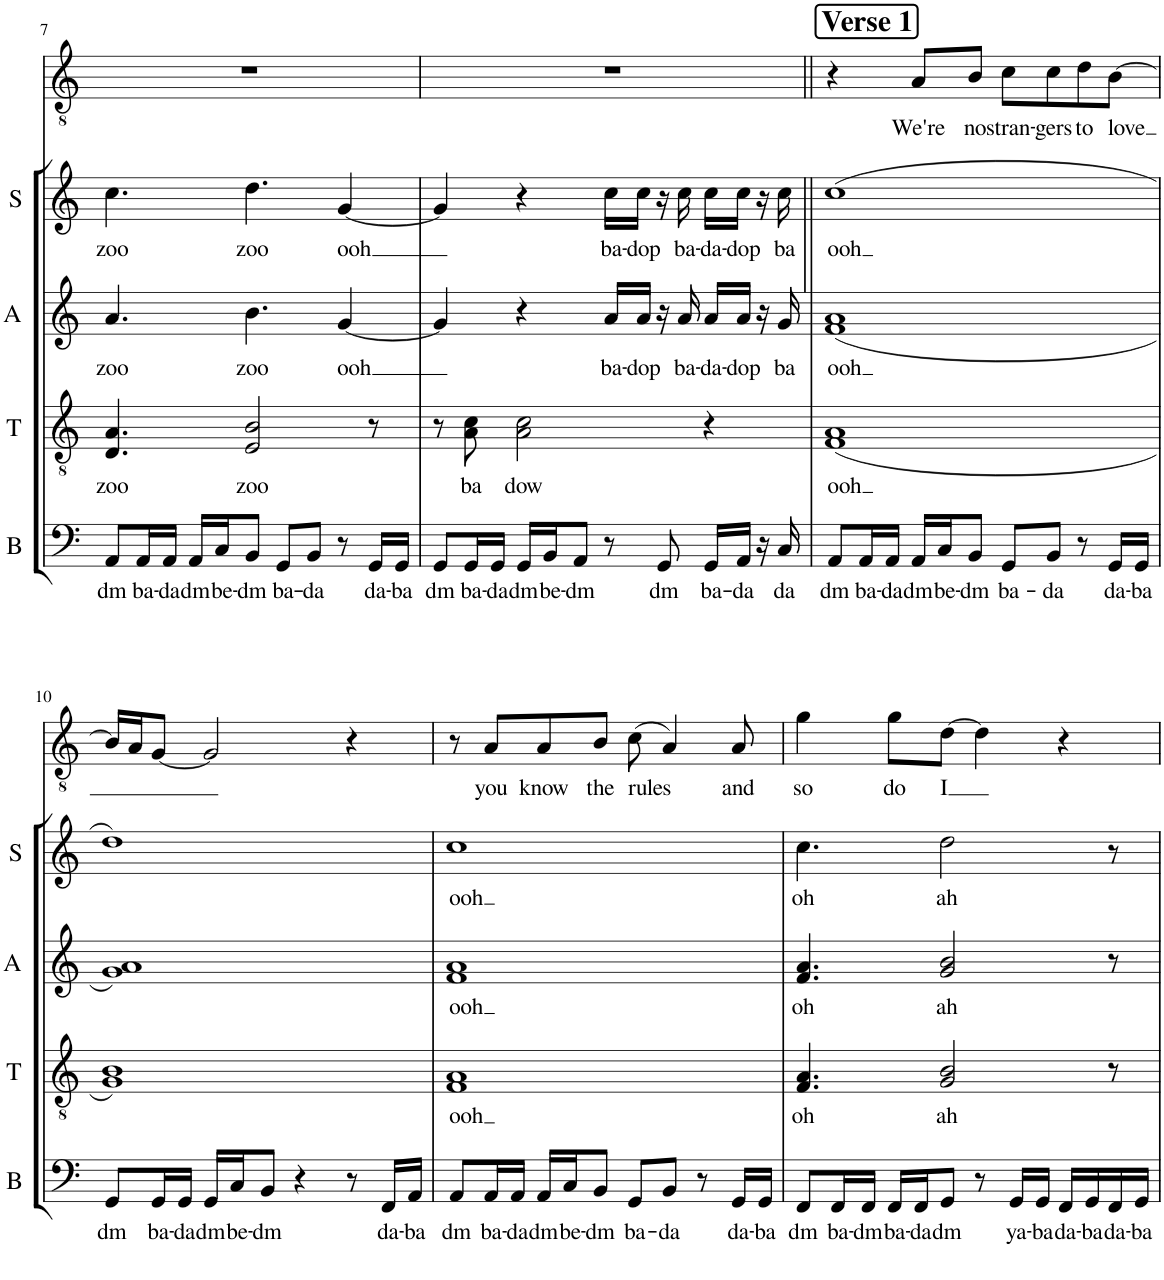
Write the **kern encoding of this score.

**kern	**text	**kern	**text	**kern	**text	**kern	**text	**kern	**text
*part5	*part5	*part4	*part4	*part3	*part3	*part2	*part2	*part1	*part1
*staff5	*staff5	*staff4	*staff4	*staff3	*staff3	*staff2	*staff2	*staff1	*staff1
*I"Bass	*	*I"Tenor	*	*I"Alto	*	*I"Soprano	*	*I"Solo	*
*I'B	*	*I'T	*	*I'A	*	*I'S	*	*	*
!!LO:PB:g=z
*clefF4	*	*clefGv2	*	*clefG2	*	*clefG2	*	*clefGv2	*
*k[]	*	*k[]	*	*k[]	*	*k[]	*	*k[]	*
*M4/4	*	*M4/4	*	*M4/4	*	*M4/4	*	*M4/4	*
=7	=7	=7	=7	=7	=7	=7	=7	=7	=7
!	!LO:LY:b	!	!LO:LY:b	!	!LO:LY:b	!	!LO:LY:b	!	!
8AA/L	dm	4.D/ 4.A/	zoo	4.a/	zoo	4.cc\	zoo	1r	.
!	!LO:LY:b	!	!	!	!	!	!	!	!
16AA/L	ba-	.	.	.	.	.	.	.	.
!	!LO:LY:b	!	!	!	!	!	!	!	!
16AA/JJ	-da	.	.	.	.	.	.	.	.
!	!LO:LY:b	!	!	!	!	!	!	!	!
16AA/LL	dm	.	.	.	.	.	.	.	.
!	!LO:LY:b	!	!	!	!	!	!	!	!
16C/J	be-	.	.	.	.	.	.	.	.
!	!LO:LY:b	!	!LO:LY:b	!	!LO:LY:b	!	!LO:LY:b	!	!
8BB/J	-dm	2E/ 2B/	zoo	4.b\	zoo	4.dd\	zoo	.	.
!	!LO:LY:b	!	!	!	!	!	!	!	!
8GG/L	ba-	.	.	.	.	.	.	.	.
!	!LO:LY:b	!	!	!	!	!	!	!	!
8BB/J	-da	.	.	.	.	.	.	.	.
!	!	!	!	!	!LO:LY:b	!	!LO:LY:b	!	!
8r	.	.	.	[4g/	ooh	[4g/	ooh	.	.
!	!LO:LY:b	!	!	!	!	!	!	!	!
16GG/LL	da-	8r	.	.	.	.	.	.	.
!	!LO:LY:b	!	!	!	!	!	!	!	!
16GG/JJ	-ba	.	.	.	.	.	.	.	.
=8	=8	=8	=8	=8	=8	=8	=8	=8	=8
!	!LO:LY:b	!	!	!	!	!	!	!	!
8GG/L	dm	8r	.	4g/]	.	4g/]	.	1r	.
!	!LO:LY:b	!	!LO:LY:b	!	!	!	!	!	!
16GG/L	ba-	8A\ 8c\	ba	.	.	.	.	.	.
!	!LO:LY:b	!	!	!	!	!	!	!	!
16GG/JJ	-da	.	.	.	.	.	.	.	.
!	!LO:LY:b	!	!LO:LY:b	!	!	!	!	!	!
16GG/LL	dm	2A\ 2c\	dow	4r	.	4r	.	.	.
!	!LO:LY:b	!	!	!	!	!	!	!	!
16BB/J	be-	.	.	.	.	.	.	.	.
!	!LO:LY:b	!	!	!	!	!	!	!	!
8AA/J	-dm	.	.	.	.	.	.	.	.
!	!	!	!	!	!LO:LY:b	!	!LO:LY:b	!	!
8r	.	.	.	16a/LL	ba-	16cc\LL	ba-	.	.
!	!	!	!	!	!LO:LY:b	!	!LO:LY:b	!	!
.	.	.	.	16a/JJ	-dop	16cc\JJ	-dop	.	.
!	!LO:LY:b	!	!	!	!	!	!	!	!
8GG/	dm	.	.	16r	.	16r	.	.	.
!	!	!	!	!	!LO:LY:b	!	!LO:LY:b	!	!
.	.	.	.	16a/	ba-	16cc\	ba-	.	.
!	!LO:LY:b	!	!	!	!LO:LY:b	!	!LO:LY:b	!	!
16GG/LL	ba-	4r	.	16a/LL	-da-	16cc\LL	-da-	.	.
!	!LO:LY:b	!	!	!	!LO:LY:b	!	!LO:LY:b	!	!
16AA/JJ	-da	.	.	16a/JJ	-dop	16cc\JJ	-dop	.	.
16r	.	.	.	16r	.	16r	.	.	.
!	!LO:LY:b	!	!	!	!LO:LY:b	!	!LO:LY:b	!	!
16C/	da	.	.	16g/	ba	16cc\	ba	.	.
!!LO:REH:place=s1:a:B:cj:fs=14:t=Verse 1
=9||	=9||	=9||	=9||	=9||	=9||	=9||	=9||	=9||	=9||
!	!LO:LY:b	!	!LO:LY:b	!	!LO:LY:b	!	!LO:LY:b	!	!
8AA/L	dm	(1F 1A	ooh	(1f 1a	ooh	(1cc	ooh	4r	.
!	!LO:LY:b	!	!	!	!	!	!	!	!
16AA/L	ba-	.	.	.	.	.	.	.	.
!	!LO:LY:b	!	!	!	!	!	!	!	!
16AA/JJ	-da	.	.	.	.	.	.	.	.
!	!LO:LY:b	!	!	!	!	!	!	!	!LO:LY:b
16AA/LL	dm	.	.	.	.	.	.	8A/L	We're
!	!LO:LY:b	!	!	!	!	!	!	!	!
16C/J	be-	.	.	.	.	.	.	.	.
!	!LO:LY:b	!	!	!	!	!	!	!	!LO:LY:b
8BB/J	-dm	.	.	.	.	.	.	8B/J	no
!	!LO:LY:b	!	!	!	!	!	!	!	!LO:LY:b
8GG/L	ba-	.	.	.	.	.	.	8c\L	stran-
!	!LO:LY:b	!	!	!	!	!	!	!	!LO:LY:b
8BB/J	-da	.	.	.	.	.	.	8c\	-gers
!	!	!	!	!	!	!	!	!	!LO:LY:b
8r	.	.	.	.	.	.	.	8d\	to
!	!LO:LY:b	!	!	!	!	!	!	!	!LO:LY:b
16GG/LL	da-	.	.	.	.	.	.	[8B\J	love
!	!LO:LY:b	!	!	!	!	!	!	!	!
16GG/JJ	-ba	.	.	.	.	.	.	.	.
!!LO:LB:g=z
=10	=10	=10	=10	=10	=10	=10	=10	=10	=10
!	!LO:LY:b	!	!	!	!	!	!	!	!
8GG/L	dm	1G 1B)	.	1g 1a)	.	1dd)	.	16B/LL]	.
.	.	.	.	.	.	.	.	16A/J	.
!	!LO:LY:b	!	!	!	!	!	!	!	!
16GG/L	ba-	.	.	.	.	.	.	[8G/J	.
!	!LO:LY:b	!	!	!	!	!	!	!	!
16GG/JJ	-da	.	.	.	.	.	.	.	.
!	!LO:LY:b	!	!	!	!	!	!	!	!
16GG/LL	dm	.	.	.	.	.	.	2G/]	.
!	!LO:LY:b	!	!	!	!	!	!	!	!
16C/J	be-	.	.	.	.	.	.	.	.
!	!LO:LY:b	!	!	!	!	!	!	!	!
8BB/J	-dm	.	.	.	.	.	.	.	.
4r	.	.	.	.	.	.	.	.	.
8r	.	.	.	.	.	.	.	4r	.
!	!LO:LY:b	!	!	!	!	!	!	!	!
16FF/LL	da-	.	.	.	.	.	.	.	.
!	!LO:LY:b	!	!	!	!	!	!	!	!
16AA/JJ	-ba	.	.	.	.	.	.	.	.
=11	=11	=11	=11	=11	=11	=11	=11	=11	=11
!	!LO:LY:b	!	!LO:LY:b	!	!LO:LY:b	!	!LO:LY:b	!	!
8AA/L	dm	1F 1A	ooh	1f 1a	ooh	1cc	ooh	8r	.
!	!LO:LY:b	!	!	!	!	!	!	!	!LO:LY:b
16AA/L	ba-	.	.	.	.	.	.	8A/L	you
!	!LO:LY:b	!	!	!	!	!	!	!	!
16AA/JJ	-da	.	.	.	.	.	.	.	.
!	!LO:LY:b	!	!	!	!	!	!	!	!LO:LY:b
16AA/LL	dm	.	.	.	.	.	.	8A/	know
!	!LO:LY:b	!	!	!	!	!	!	!	!
16C/J	be-	.	.	.	.	.	.	.	.
!	!LO:LY:b	!	!	!	!	!	!	!	!LO:LY:b
8BB/J	-dm	.	.	.	.	.	.	8B/J	the
!	!LO:LY:b	!	!	!	!	!	!	!	!LO:LY:b
8GG/L	ba-	.	.	.	.	.	.	(8c\	rules
!	!LO:LY:b	!	!	!	!	!	!	!	!
8BB/J	-da	.	.	.	.	.	.	4A/)	.
8r	.	.	.	.	.	.	.	.	.
!	!LO:LY:b	!	!	!	!	!	!	!	!LO:LY:b
16GG/LL	da-	.	.	.	.	.	.	8A/	and
!	!LO:LY:b	!	!	!	!	!	!	!	!
16GG/JJ	-ba	.	.	.	.	.	.	.	.
=12	=12	=12	=12	=12	=12	=12	=12	=12	=12
!	!LO:LY:b	!	!LO:LY:b	!	!LO:LY:b	!	!LO:LY:b	!	!LO:LY:b
8FF/L	dm	4.F/ 4.A/	oh	4.f/ 4.a/	oh	4.cc\	oh	4g\	so
!	!LO:LY:b	!	!	!	!	!	!	!	!
16FF/L	ba-	.	.	.	.	.	.	.	.
!	!LO:LY:b	!	!	!	!	!	!	!	!
16FF/JJ	-dm	.	.	.	.	.	.	.	.
!	!LO:LY:b	!	!	!	!	!	!	!	!LO:LY:b
16FF/LL	ba-	.	.	.	.	.	.	8g\L	do
!	!LO:LY:b	!	!	!	!	!	!	!	!
16FF/J	-da	.	.	.	.	.	.	.	.
!	!LO:LY:b	!	!LO:LY:b	!	!LO:LY:b	!	!LO:LY:b	!	!LO:LY:b
8GG/J	dm	2G/ 2B/	ah	2g/ 2b/	ah	2dd\	ah	[8d\J	I
8r	.	.	.	.	.	.	.	4d\]	.
!	!LO:LY:b	!	!	!	!	!	!	!	!
16GG/LL	ya-	.	.	.	.	.	.	.	.
!	!LO:LY:b	!	!	!	!	!	!	!	!
16GG/JJ	-ba	.	.	.	.	.	.	.	.
!	!LO:LY:b	!	!	!	!	!	!	!	!
16FF/LL	da-	.	.	.	.	.	.	4r	.
!	!LO:LY:b	!	!	!	!	!	!	!	!
16GG/	-ba	.	.	.	.	.	.	.	.
!	!LO:LY:b	!	!	!	!	!	!	!	!
16FF/	da-	8r	.	8r	.	8r	.	.	.
!	!LO:LY:b	!	!	!	!	!	!	!	!
16GG/JJ	-ba	.	.	.	.	.	.	.	.
=	=	=	=	=	=	=	=	=	=
*-	*-	*-	*-	*-	*-	*-	*-	*-	*-
